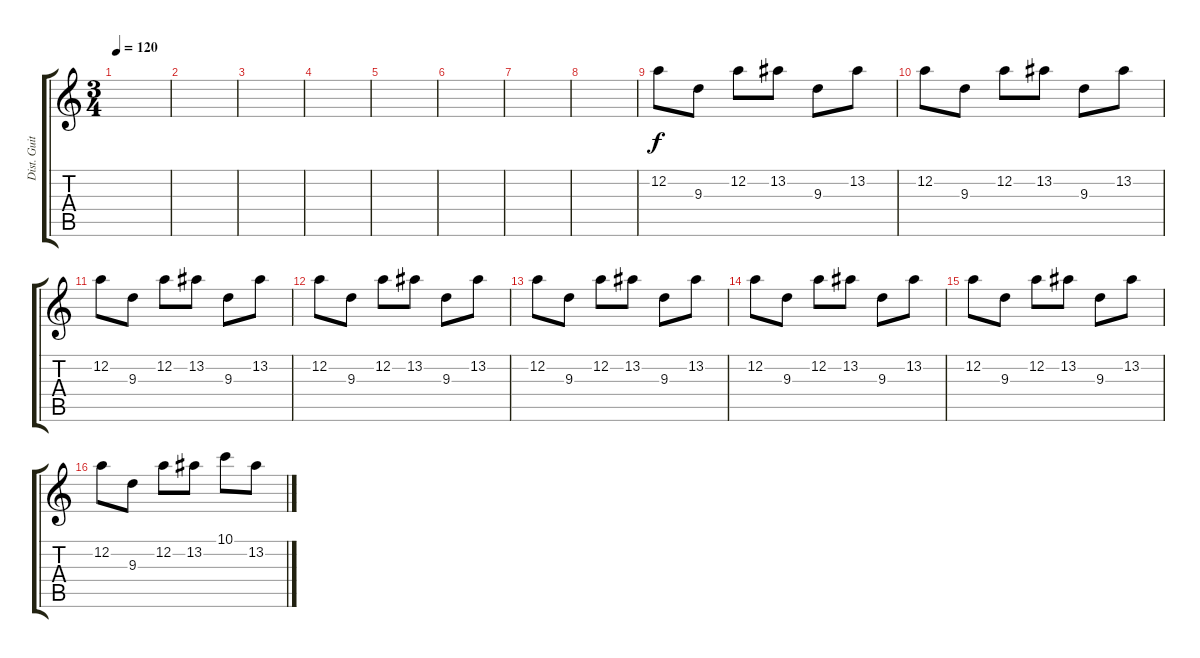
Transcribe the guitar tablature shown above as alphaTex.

\track ("Dist. Guitar Lead" "Dist. Guit") {instrument distortionguitar}
\staff {score tabs}
\tuning (D4 A3 F3 C3 G2 D2) {hide}
\ts (3 4)
\tempo 120
\clef g2
\ks c
|
|
|
|
|
|
|
|
12.2.8 9.3.8 12.2.8 13.2.8 9.3.8 13.2.8 |
12.2.8 9.3.8 12.2.8 13.2.8 9.3.8 13.2.8 |
12.2.8 9.3.8 12.2.8 13.2.8 9.3.8 13.2.8 |
12.2.8 9.3.8 12.2.8 13.2.8 9.3.8 13.2.8 |
12.2.8 9.3.8 12.2.8 13.2.8 9.3.8 13.2.8 |
12.2.8 9.3.8 12.2.8 13.2.8 9.3.8 13.2.8 |
12.2.8 9.3.8 12.2.8 13.2.8 9.3.8 13.2.8 |
12.2.8 9.3.8 12.2.8 13.2.8 10.1.8 13.2.8
